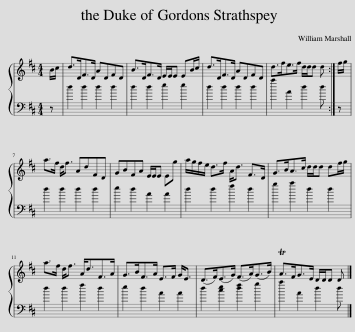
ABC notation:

X:1
%%score { 1 2 }
L:1/8
M:4/4
I:linebreak $
K:D
V:1 treble
V:2 bass
V:1
 B/c/ | d>DF>D ADFD | B>DF>D E/E/E EB/c/ | d>DF>D ADFD | d>fe>f d/d/d d :| %5
 f/g/ |$ a>f d<f AdFD | GBFA E/E/E Eg | a/g/f/e/ d>f A<d F>D | G>BA>c d/d/d df/g/ |$ %10
 a>f d<f A<dF>A | G>BF>A E>F G<E | (D>F)(E>G) (F>A)(G>B) | TA>FG>E D/D/D D |] %14
V:2
 z | d2 d2 d2 d2 | d2 d2 e2 e2 | d2 d2 d2 d2 | a2 A2 d2 d :| %5
 z |$ d2 d2 d2 d2 | e2 d2 A2 A2 | d2 d2 f2 d2 | g2 a2 d2 d2 |$ %10
 d2 d2 f2 d2 | e2 d2 A2 A2 | d2 [ce]2 [df]2 g2 | a2 A2 d2 d |] %14
